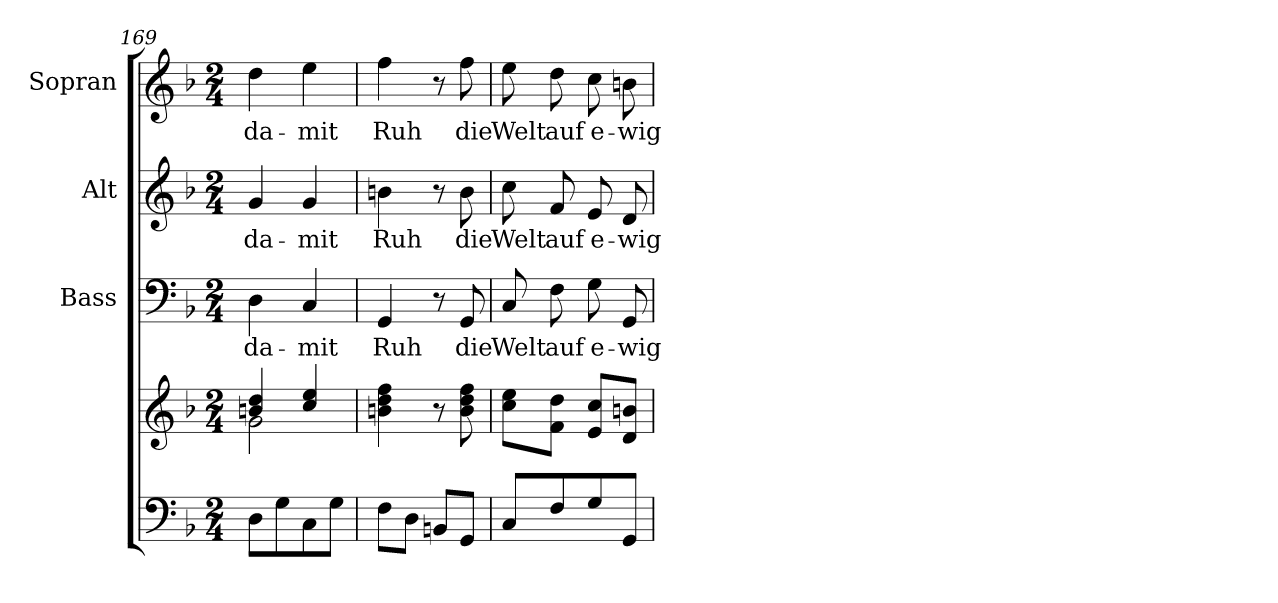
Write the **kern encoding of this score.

**kern	**kern	**kern	**text	**kern	**text	**kern	**text
*part4	*part4	*part3	*part3	*part2	*part2	*part1	*part1
*staff5	*staff4	*staff3	*staff3	*staff2	*staff2	*staff1	*staff1
*	*	*I"Bass	*	*I"Alt	*	*I"Sopran	*
*	*	*I'B.	*	*I'A.	*	*I'S.	*
!!LO:LB:g=z
*clefF4	*clefG2	*clefF4	*	*clefG2	*	*clefG2	*
*k[b-]	*k[b-]	*k[b-]	*	*k[b-]	*	*k[b-]	*
*F:	*F:	*F:	*	*F:	*	*F:	*
*M2/4	*M2/4	*M2/4	*	*M2/4	*	*M2/4	*
=169	=169	=169	=169	=169	=169	=169	=169
*	*^	*	*	*	*	*	*
!	!	!	!	!LO:LY:b	!	!LO:LY:b	!	!LO:LY:b
8D\L	4bn/ 4dd/	2g\	4D\	da-	4g/	da-	4dd\	da-
8G\	.	.	.	.	.	.	.	.
!	!	!	!	!LO:LY:b	!	!LO:LY:b	!	!LO:LY:b
8C\	4cc/ 4ee/	.	4C/	-mit	4g/	-mit	4ee\	-mit
8G\J	.	.	.	.	.	.	.	.
*	*v	*v	*	*	*	*	*	*
=170	=170	=170	=170	=170	=170	=170	=170
!	!	!	!LO:LY:b	!	!LO:LY:b	!	!LO:LY:b
8F\L	4bn\ 4dd\ 4ff\	4GG/	Ruh	4bn\	Ruh	4ff\	Ruh
8D\J	.	.	.	.	.	.	.
8BBn/L	8r	8r	.	8r	.	8r	.
!	!	!	!LO:LY:b	!	!LO:LY:b	!	!LO:LY:b
8GG/J	8b\ 8dd\ 8ff\	8GG/	die	8b\	die	8ff\	die
=171	=171	=171	=171	=171	=171	=171	=171
!	!	!	!LO:LY:b	!	!LO:LY:b	!	!LO:LY:b
8C/L	8cc\ 8ee\L	8C/	Welt	8cc\	Welt	8ee\	Welt
!	!	!	!LO:LY:b	!	!LO:LY:b	!	!LO:LY:b
8F/	8f\ 8dd\J	8F\	auf	8f/	auf	8dd\	auf
!	!	!	!LO:LY:b	!	!LO:LY:b	!	!LO:LY:b
8G/	8e/ 8cc/L	8G\	e-	8e/	e-	8cc\	e-
!	!	!	!LO:LY:b	!	!LO:LY:b	!	!LO:LY:b
8GG/J	8d/ 8bn/J	8GG/	-wig	8d/	-wig	8bn\	-wig
=	=	=	=	=	=	=	=
*-	*-	*-	*-	*-	*-	*-	*-
